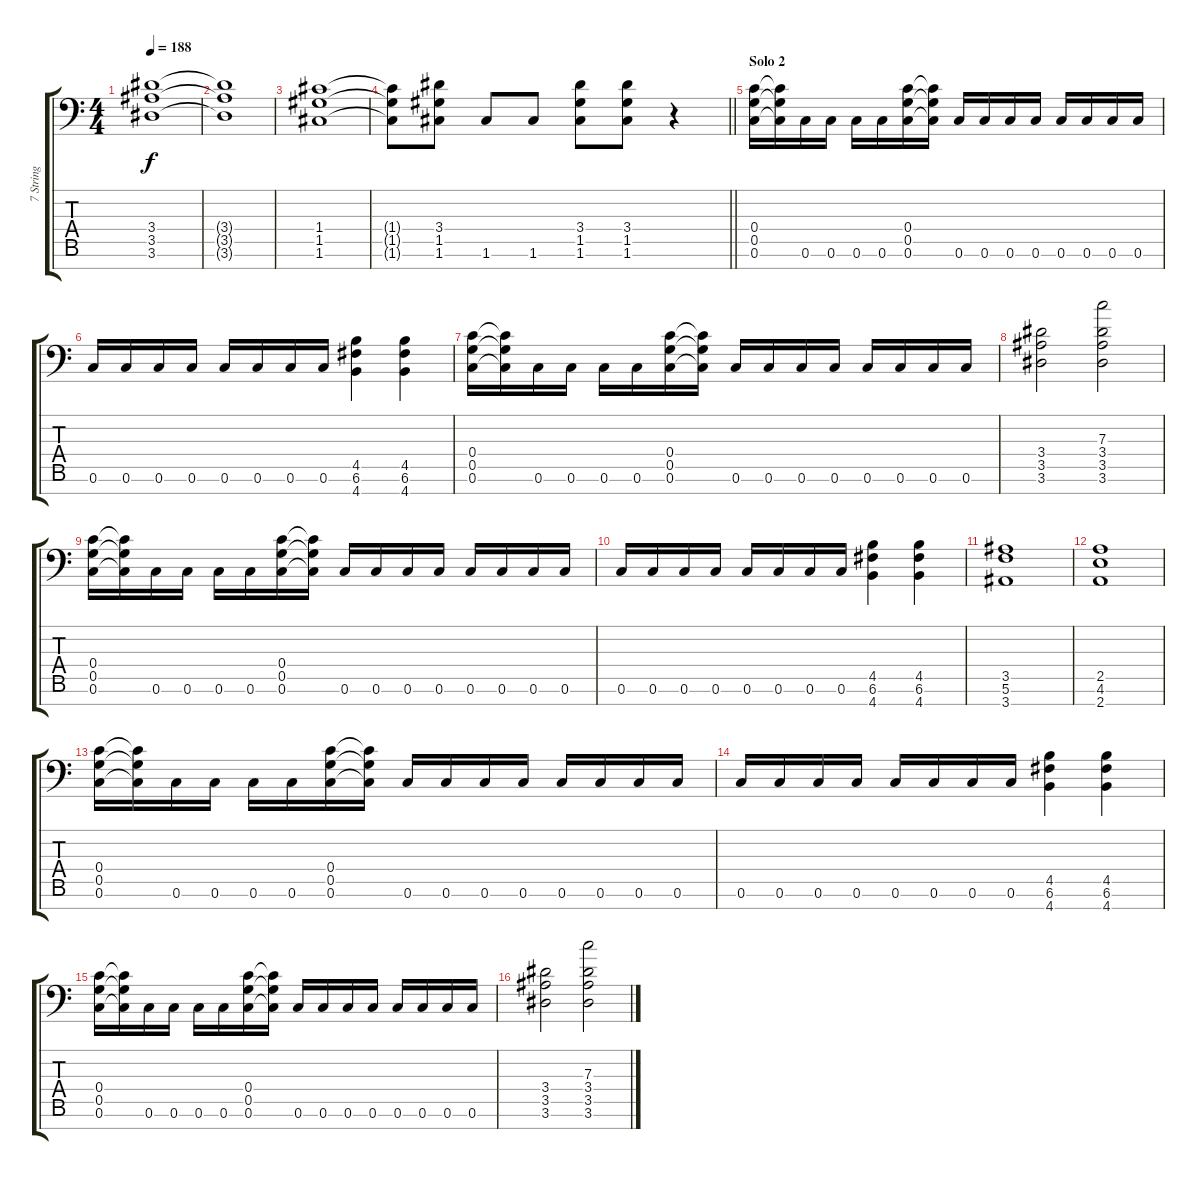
\track ("7 String" "7 String") {instrument distortionguitar}
\staff {score tabs}
\tuning (D4 A3 F3 C3 G2 C2 G1) {hide}
\ts (4 4)
\tempo 188
\clef f4
\ks c
(3.4 3.5 3.6).1{dy f} |
(3.4{t} 3.5{t} 3.6{t}).1 |
(1.4 1.5 1.6).1 |
\barLineRight lightlight
(1.4{t} 1.5{t} 1.6{t}).8 (3.4 1.5 1.6).8 1.6.8 1.6.8 (3.4 1.5 1.6).8 (3.4 1.5 1.6).8 r.4 |
\section ("" "Solo 2")
(0.4 0.5 0.6).16 (0.4{t} 0.5{t} 0.6{t}).16 0.6.16 0.6.16 0.6.16 0.6.16 (0.4 0.5 0.6).16 (0.4{t} 0.5{t} 0.6{t}).16 0.6.16 0.6.16 0.6.16 0.6.16 0.6.16 0.6.16 0.6.16 0.6.16 |
0.6.16 0.6.16 0.6.16 0.6.16 0.6.16 0.6.16 0.6.16 0.6.16 (4.5 6.6 4.7).4 (4.5 6.6 4.7).4 |
(0.4 0.5 0.6).16 (0.4{t} 0.5{t} 0.6{t}).16 0.6.16 0.6.16 0.6.16 0.6.16 (0.4 0.5 0.6).16 (0.4{t} 0.5{t} 0.6{t}).16 0.6.16 0.6.16 0.6.16 0.6.16 0.6.16 0.6.16 0.6.16 0.6.16 |
(3.4 3.5 3.6).2 (7.3 3.4 3.5 3.6).2 |
(0.4 0.5 0.6).16 (0.4{t} 0.5{t} 0.6{t}).16 0.6.16 0.6.16 0.6.16 0.6.16 (0.4 0.5 0.6).16 (0.4{t} 0.5{t} 0.6{t}).16 0.6.16 0.6.16 0.6.16 0.6.16 0.6.16 0.6.16 0.6.16 0.6.16 |
0.6.16 0.6.16 0.6.16 0.6.16 0.6.16 0.6.16 0.6.16 0.6.16 (4.5 6.6 4.7).4 (4.5 6.6 4.7).4 |
(3.5 5.6 3.7).1 |
(2.5 4.6 2.7).1 |
(0.4 0.5 0.6).16 (0.4{t} 0.5{t} 0.6{t}).16 0.6.16 0.6.16 0.6.16 0.6.16 (0.4 0.5 0.6).16 (0.4{t} 0.5{t} 0.6{t}).16 0.6.16 0.6.16 0.6.16 0.6.16 0.6.16 0.6.16 0.6.16 0.6.16 |
0.6.16 0.6.16 0.6.16 0.6.16 0.6.16 0.6.16 0.6.16 0.6.16 (4.5 6.6 4.7).4 (4.5 6.6 4.7).4 |
(0.4 0.5 0.6).16 (0.4{t} 0.5{t} 0.6{t}).16 0.6.16 0.6.16 0.6.16 0.6.16 (0.4 0.5 0.6).16 (0.4{t} 0.5{t} 0.6{t}).16 0.6.16 0.6.16 0.6.16 0.6.16 0.6.16 0.6.16 0.6.16 0.6.16 |
(3.4 3.5 3.6).2 (7.3 3.4 3.5 3.6).2
